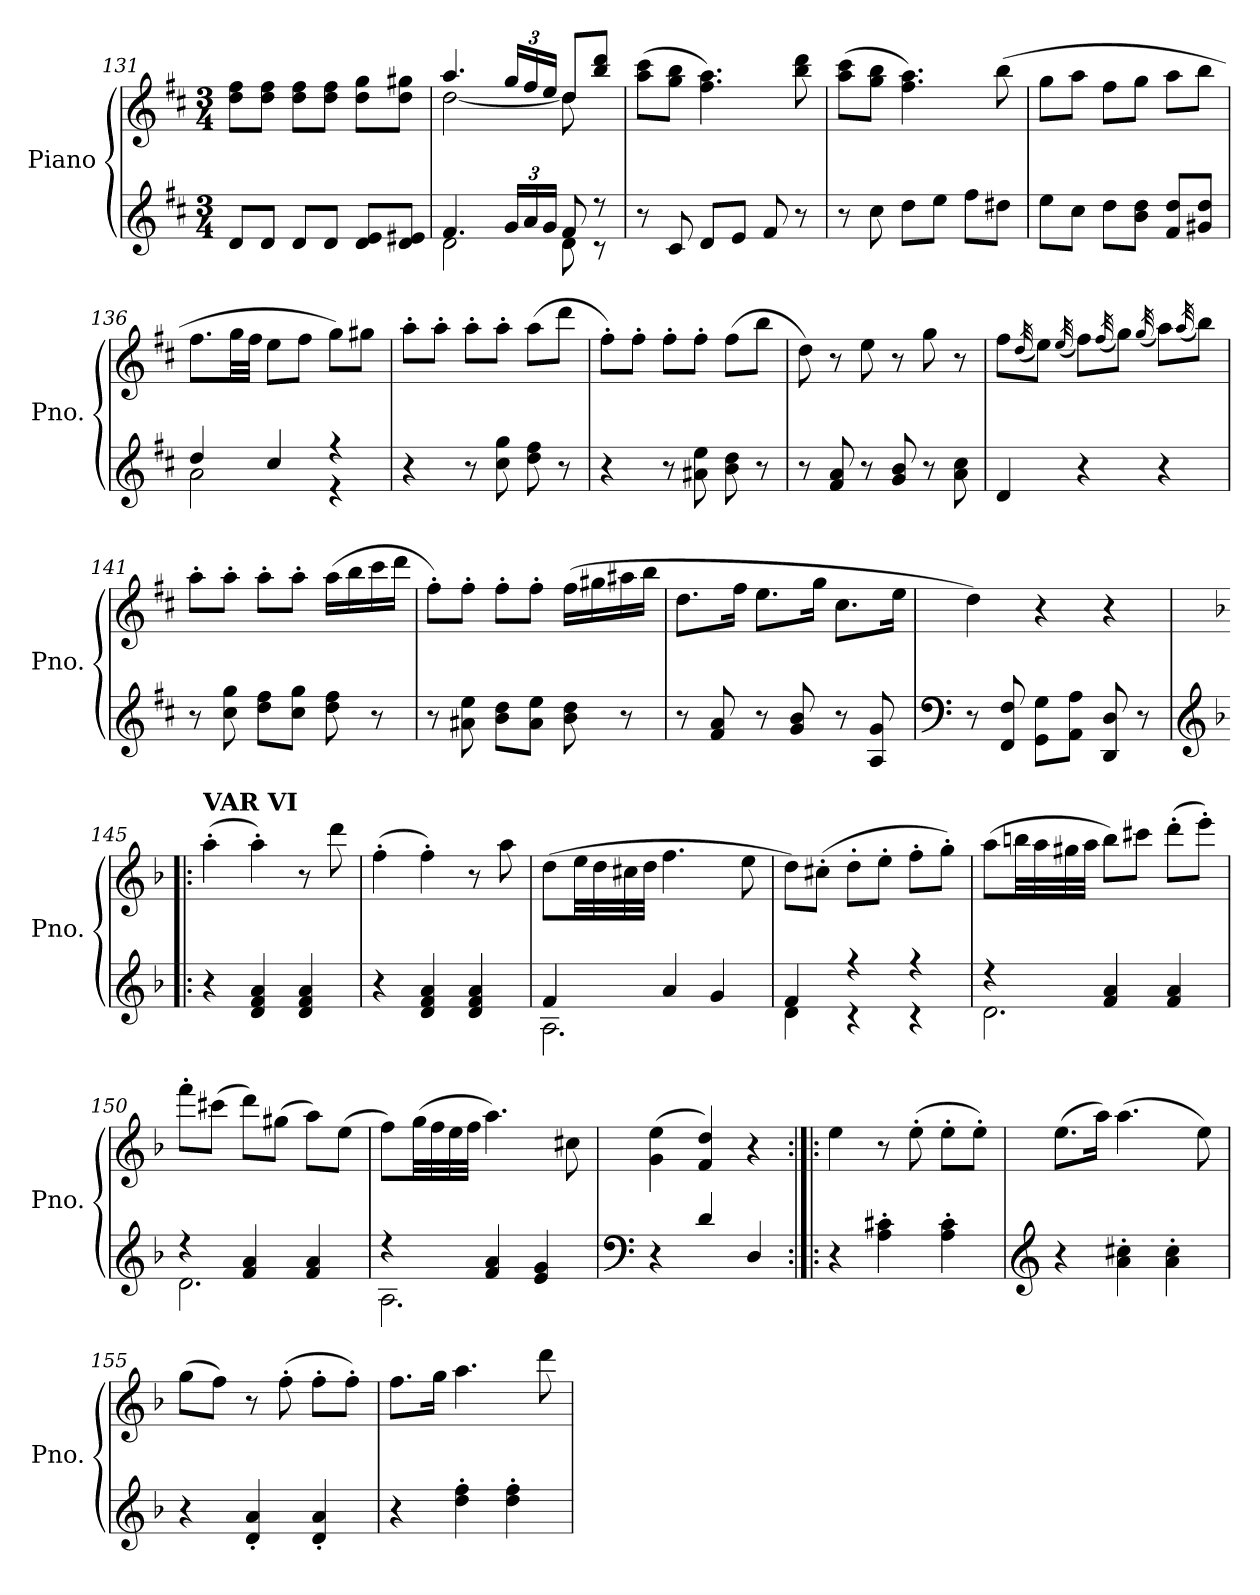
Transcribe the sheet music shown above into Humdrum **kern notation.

**kern	**kern
*part1	*part1
*staff2	*staff1
*I"Piano	*
*I'Pno.	*
!!LO:LB:g=z
*clefG2	*clefG2
*k[f#c#]	*k[f#c#]
*D:	*D:
*M3/4	*M3/4
=131	=131
8d/L	8dd\ 8ff#\L
8d/J	8dd\ 8ff#\J
8d/L	8dd\ 8ff#\L
8d/J	8dd\ 8ff#\J
8d/ 8e/L	8dd\ 8gg\L
8d/ 8e#X/J	8dd\ 8gg#X\J
=132	=132
*^	*^
4.f#/	2d\	4.aa/	[2dd\
*Xbrackettup	*	*Xbrackettup	*
24g/LL	.	24gg/LL	.
24a/	.	24ff#/	.
24g/JJ	.	24ee/JJ	.
8f#/	8d\	8dd/L	8dd\]
8r	8r	8bb/ 8ddd/J	8ryy
*v	*v	*	*
*	*v	*v
=133	=133
8r	(>8aa\ 8ccc#\L
8c#/	8gg\ 8bb\J
8d/L	4.ff#\ 4.aa\)
8e/J	.
8f#/	.
8r	8bb\ 8ddd\
=134	=134
8r	(>8aa\ 8ccc#\L
8cc#\	8gg\ 8bb\J
8dd\L	4.ff#\ 4.aa\)
8ee\J	.
8ff#\L	.
8dd#X\J	(>8bb\
=135	=135
8ee\L	8gg\L
8cc#\J	8aa\J
8dd\L	8ff#\L
8b\ 8dd\J	8gg\J
8f#/ 8dd/L	8aa\L
8g#X/ 8dd/J	8bb\J
!!LO:LB:g=z
=136	=136
*^	*
4dd/	2a\	8.ff#\L
.	.	32gg\LL
.	.	32ff#\JJJ
4cc#/	.	8ee\L
.	.	8ff#\J
4r	4r	8gg\L)
.	.	8gg#X\J
*v	*v	*
=137	=137
4r	8aa'\L
.	8aa'\J
8r	8aa'\L
8cc#\ 8gg\	8aa'\J
8dd\ 8ff#\	(>8aa\L
8r	8ddd\J
=138	=138
4r	8ff#'\L)
.	8ff#'\J
8r	8ff#'\L
8a#X\ 8ee\	8ff#'\J
8b\ 8dd\	(>8ff#\L
8r	8bb\J
=139	=139
8r	8dd\)
8f#/ 8a/	8r
8r	8ee\
8g/ 8b/	8r
8r	8gg\
8a\ 8cc#\	8r
=140	=140
4d/	8ff#\L
.	(<32qdd/
.	8ee\J)
.	(<32qee/
4r	8ff#\L)
.	(<32qff#/
.	8gg\J)
.	(<32qgg/
4r	8aa\L)
.	(<32qaa/
.	8bb\J)
!!LO:LB:g=z
=141	=141
8r	8aa'\L
8cc#\ 8gg\	8aa'\J
8dd\ 8ff#\L	8aa'\L
8cc#\ 8gg\J	8aa'\J
8dd\ 8ff#\	(>16aa\LL
.	16bb\
8r	16ccc#\
.	16ddd\JJ
=142	=142
8r	8ff#'\L)
8a#X\ 8ee\	8ff#'\J
8b\ 8dd\L	8ff#'\L
8a#\ 8ee\J	8ff#'\J
8b\ 8dd\	(>16ff#\LL
.	16gg#X\
8r	16aa#X\
.	16bb\JJ
=143	=143
8r	8.dd\L
8f#/ 8a/	.
.	16ff#\Jk
8r	8.ee\L
8g/ 8b/	.
.	16gg\Jk
8r	8.cc#\L
8A/ 8g/	.
.	16ee\Jk
=144	=144
*clefF4	*
8r	4dd\)
8FF#/ 8F#/	.
8GG\ 8G\L	4r
8AA\ 8A\J	.
8DD/ 8D/	4r
8r	.
!!LO:LB:g=z
=145!|:	=145!|:
*clefG2	*
*k[b-]	*k[b-]
*d:	*d:
!	!LO:TX:a:B:t=VAR VI
4r	(>4aa'\
4d/ 4f/ 4a/	4aa'\)
4d/ 4f/ 4a/	8r
.	8ddd\
=146	=146
4r	(>4ff'\
4d/ 4f/ 4a/	4ff'\)
4d/ 4f/ 4a/	8r
.	8aa\
=147	=147
*^	*
4f/	2.A\	(>8dd\L
.	.	32ee\LL
.	.	32dd\
.	.	32cc#X\
.	.	32dd\JJJ
4a/	.	4.ff\
4g/	.	.
.	.	8ee\
=148	=148	=148
4f/	4d\	8dd\L)
.	.	(>8cc#X'\J
4r	4r	8dd'\L
.	.	8ee'\J
4r	4r	8ff'\L
.	.	8gg'\J)
=149	=149	=149
4r	2.d\	(>8aa\L
.	.	32bbn\LL
.	.	32aa\
.	.	32gg#X\
.	.	32aa\JJJ
4f/ 4a/	.	8bb\L)
.	.	8ccc#X\J
4f/ 4a/	.	(>8ddd'\L
.	.	8eee'\J)
!!LO:LB:g=z
=150	=150	=150
4r	2.d\	8fff'\L
.	.	(>8ccc#X\J
4f/ 4a/	.	8ddd\L)
.	.	(>8gg#X\J
4f/ 4a/	.	8aa\L)
.	.	(>8ee\J
=151	=151	=151
4r	2.A\	8ff\L)
.	.	(>32gg\LL
.	.	32ff\
.	.	32ee\
.	.	32ff\JJJ
4f/ 4a/	.	4.aa\)
4e/ 4g/	.	.
.	.	8cc#X\
=152	=152	=152
*clefF4	*	*
4r	4ryy	(>4g\ 4ee\
4d/	2ryy	4f/ 4dd/)
4D/	.	4r
*v	*v	*
=153:|!|:	=153:|!|:
4r	4ee\
4A\' 4c#X\'	8r
.	(>8ee'\
4A\' 4c#\'	8ee'\L
.	8ee'\J)
=154	=154
*clefG2	*
4r	(>8.ee\L
.	16aa\Jk)
4a\' 4cc#X\'	(>4.aa\
4a\' 4cc#\'	.
.	8ee\)
=155	=155
4r	(>8gg\L
.	8ff\J)
4d/' 4a/'	8r
.	(>8ff'\
4d/' 4a/'	8ff'\L
.	8ff'\J)
!!LO:PB:g=z
=156	=156
4r	8.ff\L
.	16gg\Jk
4dd\' 4ff\'	4.aa\
4dd\' 4ff\'	.
.	8ddd\
=	=
*-	*-
